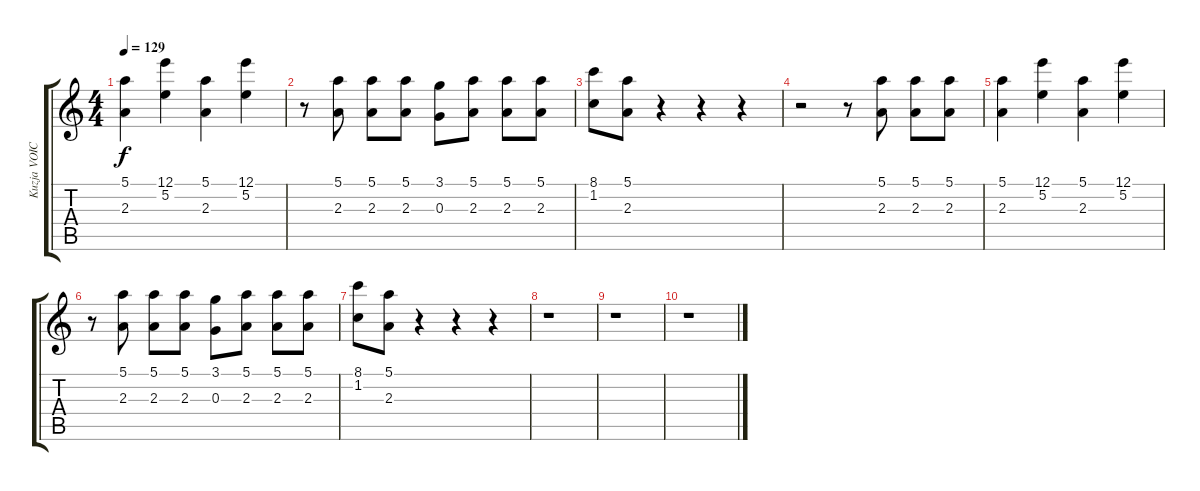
\track ("Kuzja VOICE" "Kuzja VOIC") {instrument acousticguitarsteel}
\staff {score tabs}
\tuning (E4 B3 G3 D3 A2 E2) {hide}
\ts (4 4)
\tempo 129
\clef g2
\ks c
(5.1 2.3).4{dy f} (12.1 5.2).4 (5.1 2.3).4 (12.1 5.2).4 |
r.8 (5.1 2.3).8 (5.1 2.3).8 (5.1 2.3).8 (3.1 0.3).8 (5.1 2.3).8 (5.1 2.3).8 (5.1 2.3).8 |
(8.1 1.2).8 (5.1 2.3).8 r.4 r.4 r.4 |
r.2 r.8 (5.1 2.3).8 (5.1 2.3).8 (5.1 2.3).8 |
(5.1 2.3).4 (12.1 5.2).4 (5.1 2.3).4 (12.1 5.2).4 |
r.8 (5.1 2.3).8 (5.1 2.3).8 (5.1 2.3).8 (3.1 0.3).8 (5.1 2.3).8 (5.1 2.3).8 (5.1 2.3).8 |
(8.1 1.2).8 (5.1 2.3).8 r.4 r.4 r.4 |
r.1 |
r.1 |
r.1
